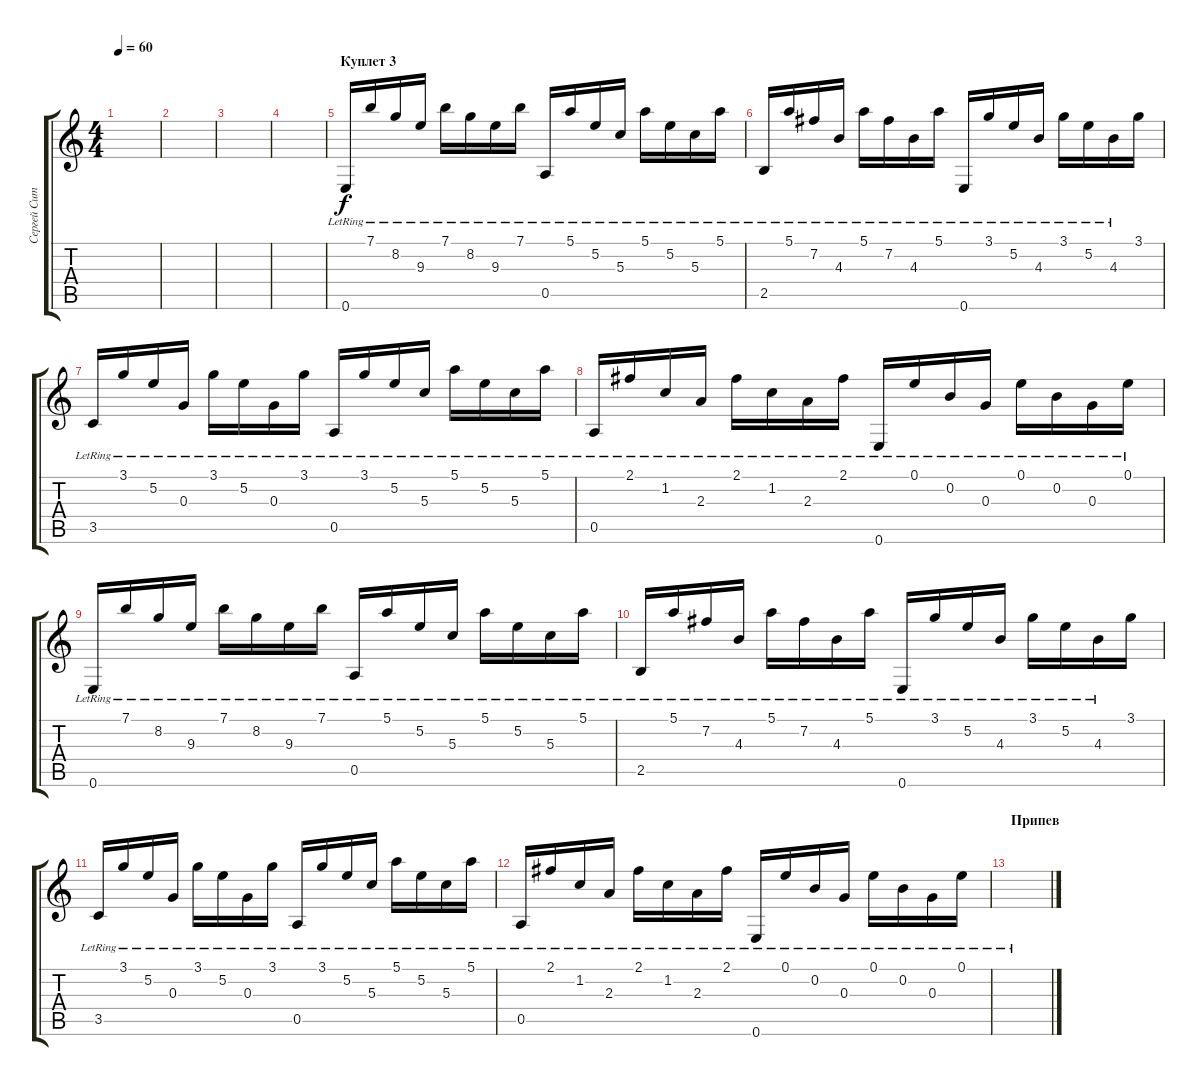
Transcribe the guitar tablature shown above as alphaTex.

\track ("Сергей Ситников" "Сергей Сит") {instrument acousticguitarsteel}
\staff {score tabs}
\tuning (E4 B3 G3 D3 A2 E2) {hide}
\ts (4 4)
\tempo 60
\clef g2
\ks c
|
|
|
|
\section ("" "Куплет 3")
0.6{lr}.16 7.1{lr}.16 8.2{lr}.16 9.3{lr}.16 7.1{lr}.16 8.2{lr}.16 9.3{lr}.16 7.1{lr}.16 0.5{lr}.16 5.1{lr}.16 5.2{lr}.16 5.3{lr}.16 5.1{lr}.16 5.2{lr}.16 5.3{lr}.16 5.1{lr}.16 |
2.5{lr}.16 5.1{lr}.16 7.2{lr}.16 4.3{lr}.16 5.1{lr}.16 7.2{lr}.16 4.3{lr}.16 5.1{lr}.16 0.6{lr}.16 3.1{lr}.16 5.2{lr}.16 4.3{lr}.16 3.1{lr}.16 5.2{lr}.16 4.3{lr}.16 3.1.16 |
3.5{lr}.16 3.1{lr}.16 5.2{lr}.16 0.3{lr}.16 3.1{lr}.16 5.2{lr}.16 0.3{lr}.16 3.1{lr}.16 0.5{lr}.16 3.1{lr}.16 5.2{lr}.16 5.3{lr}.16 5.1{lr}.16 5.2{lr}.16 5.3{lr}.16 5.1{lr}.16 |
0.5{lr}.16 2.1{lr}.16 1.2{lr}.16 2.3{lr}.16 2.1{lr}.16 1.2{lr}.16 2.3{lr}.16 2.1{lr}.16 0.6{lr}.16 0.1{lr}.16 0.2{lr}.16 0.3{lr}.16 0.1{lr}.16 0.2{lr}.16 0.3{lr}.16 0.1{lr}.16 |
0.6{lr}.16 7.1{lr}.16 8.2{lr}.16 9.3{lr}.16 7.1{lr}.16 8.2{lr}.16 9.3{lr}.16 7.1{lr}.16 0.5{lr}.16 5.1{lr}.16 5.2{lr}.16 5.3{lr}.16 5.1{lr}.16 5.2{lr}.16 5.3{lr}.16 5.1{lr}.16 |
2.5{lr}.16 5.1{lr}.16 7.2{lr}.16 4.3{lr}.16 5.1{lr}.16 7.2{lr}.16 4.3{lr}.16 5.1{lr}.16 0.6{lr}.16 3.1{lr}.16 5.2{lr}.16 4.3{lr}.16 3.1{lr}.16 5.2{lr}.16 4.3{lr}.16 3.1.16 |
3.5{lr}.16 3.1{lr}.16 5.2{lr}.16 0.3{lr}.16 3.1{lr}.16 5.2{lr}.16 0.3{lr}.16 3.1{lr}.16 0.5{lr}.16 3.1{lr}.16 5.2{lr}.16 5.3{lr}.16 5.1{lr}.16 5.2{lr}.16 5.3{lr}.16 5.1{lr}.16 |
0.5{lr}.16 2.1{lr}.16 1.2{lr}.16 2.3{lr}.16 2.1{lr}.16 1.2{lr}.16 2.3{lr}.16 2.1{lr}.16 0.6{lr}.16 0.1{lr}.16 0.2{lr}.16 0.3{lr}.16 0.1{lr}.16 0.2{lr}.16 0.3{lr}.16 0.1{lr}.16 |
\section ("" "Припев")
